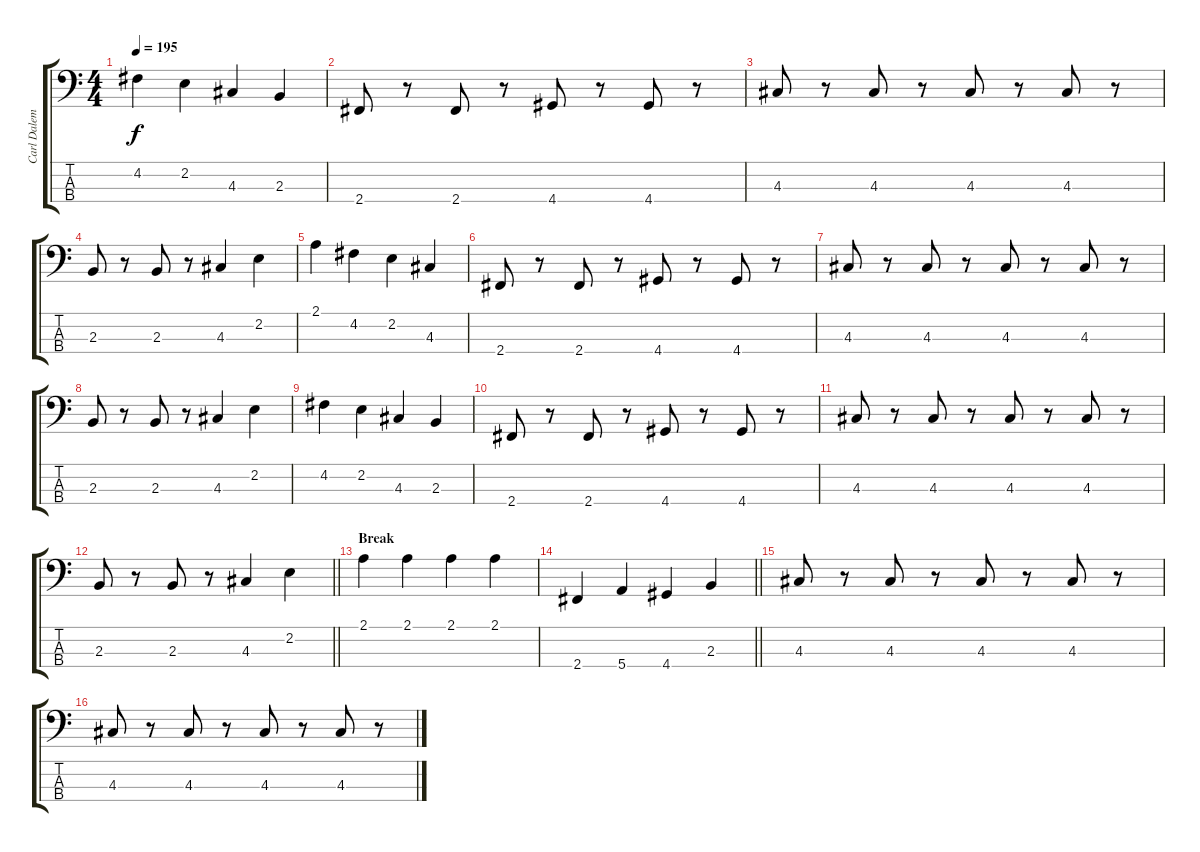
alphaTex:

\track ("Carl Dalemo (bass)" "Carl Dalem") {instrument electricbasspick}
\staff {score tabs}
\tuning (G2 D2 A1 E1) {hide}
\ts (4 4)
\tempo 195
\clef f4
\ks c
4.2.4{dy f} 2.2.4 4.3.4 2.3.4 |
2.4.8 r.8 2.4.8 r.8 4.4.8 r.8 4.4.8 r.8 |
4.3.8 r.8 4.3.8 r.8 4.3.8 r.8 4.3.8 r.8 |
2.3.8 r.8 2.3.8 r.8 4.3.4 2.2.4 |
2.1.4 4.2.4 2.2.4 4.3.4 |
2.4.8 r.8 2.4.8 r.8 4.4.8 r.8 4.4.8 r.8 |
4.3.8 r.8 4.3.8 r.8 4.3.8 r.8 4.3.8 r.8 |
2.3.8 r.8 2.3.8 r.8 4.3.4 2.2.4 |
4.2.4 2.2.4 4.3.4 2.3.4 |
2.4.8 r.8 2.4.8 r.8 4.4.8 r.8 4.4.8 r.8 |
4.3.8 r.8 4.3.8 r.8 4.3.8 r.8 4.3.8 r.8 |
\barLineRight lightlight
2.3.8 r.8 2.3.8 r.8 4.3.4 2.2.4 |
\section ("" "Break")
2.1.4 2.1.4 2.1.4 2.1.4 |
\barLineRight lightlight
2.4.4 5.4.4 4.4.4 2.3.4 |
\section ("" "")
4.3.8 r.8 4.3.8 r.8 4.3.8 r.8 4.3.8 r.8 |
4.3.8 r.8 4.3.8 r.8 4.3.8 r.8 4.3.8 r.8
